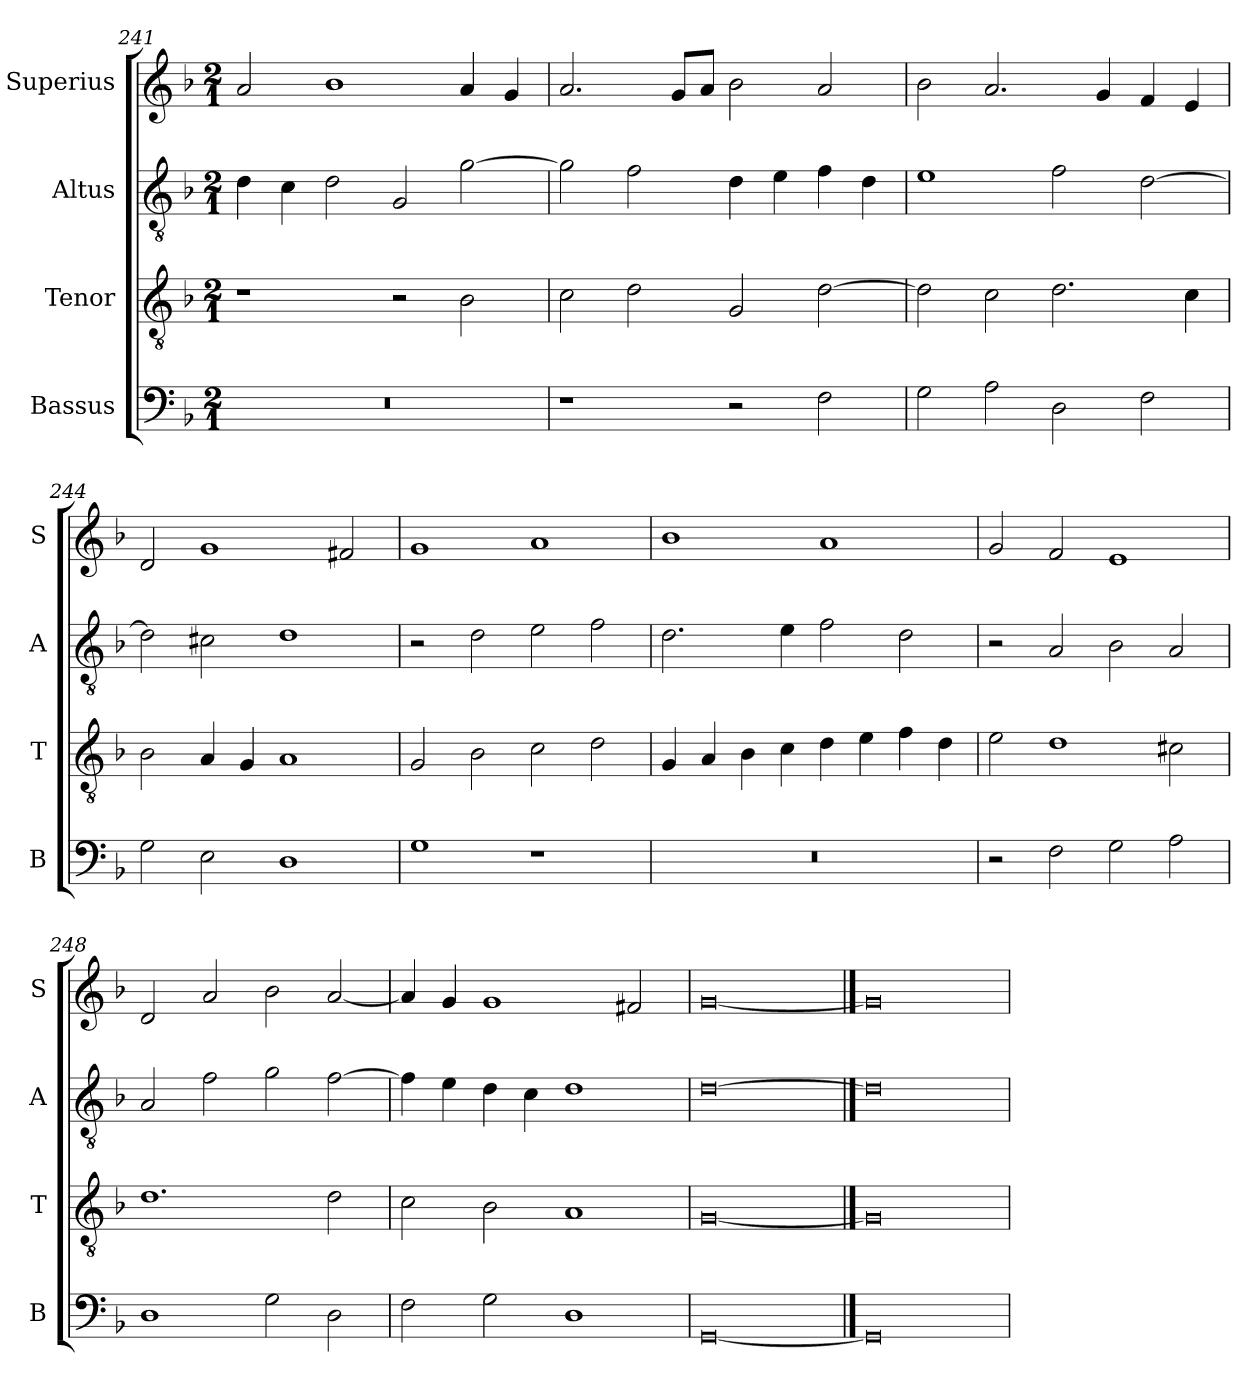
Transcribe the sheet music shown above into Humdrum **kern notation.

**kern	**kern	**kern	**kern
*part4	*part3	*part2	*part1
*staff4	*staff3	*staff2	*staff1
*I"Bassus	*I"Tenor	*I"Altus	*I"Superius
*I'B	*I'T	*I'A	*I'S
*clefF4	*clefGv2	*clefGv2	*clefG2
*k[b-]	*k[b-]	*k[b-]	*k[b-]
*F:	*F:	*F:	*F:
*M2/1	*M2/1	*M2/1	*M2/1
=241	=241	=241	=241
0r	1r	4d	2a
.	.	4c	.
.	.	2d	1b-
.	2r	2G	.
.	2B-	[2g	4a
.	.	.	4g
=242	=242	=242	=242
1r	2c	2g]	2.a
.	2d	2f	.
.	.	.	8gL
.	.	.	8aJ
2r	2G	4d	2b-
.	.	4e	.
2F	[2d	4f	2a
.	.	4d	.
=243	=243	=243	=243
2G	2d]	1e	2b-
2A	2c	.	2.a
2D	2.d	2f	.
.	.	.	4g
2F	.	[2d	4f
.	4c	.	4e
=244	=244	=244	=244
2G	2B-	2d]	2d
2E	4A	2c#X	1g
.	4G	.	.
1D	1A	1d	.
.	.	.	2f#X
=245	=245	=245	=245
1G	2G	2r	1g
.	2B-	2d	.
1r	2c	2e	1a
.	2d	2f	.
=246	=246	=246	=246
0r	4G	2.d	1b-
.	4A	.	.
.	4B-	.	.
.	4c	4e	.
.	4d	2f	1a
.	4e	.	.
.	4f	2d	.
.	4d	.	.
=247	=247	=247	=247
2r	2e	2r	2g
2F	1d	2A	2f
2G	.	2B-	1e
2A	2c#X	2A	.
=248	=248	=248	=248
1D	1.d	2A	2d
.	.	2f	2a
2G	.	2g	2b-
2D	2d	[2f	[2a
=249	=249	=249	=249
2F	2c	4f]	4a]
.	.	4e	4g
2G	2B-	4d	1g
.	.	4c	.
1D	1A	1d	.
.	.	.	2f#X
=250	=250	=250	=250
[0GG	[0G	[0d	[0g
==251	==251	==251	==251
0GG]	0G]	0d]	0g]
=	=	=	=
*-	*-	*-	*-
